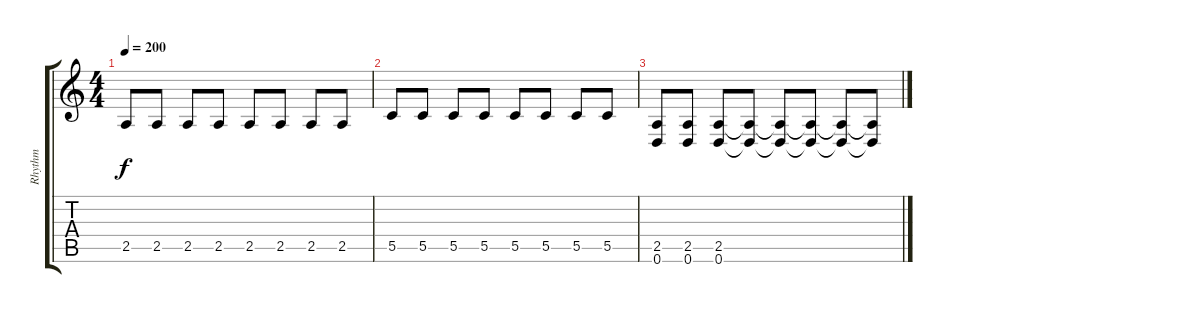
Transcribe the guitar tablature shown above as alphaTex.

\track ("Rhythm" "Rhythm") {instrument distortionguitar}
\staff {score tabs}
\tuning (D4 A3 F3 C3 G2 D2) {hide}
\ts (4 4)
\tempo 200
\clef g2
\ks c
2.5.8{dy f} 2.5.8 2.5.8 2.5.8 2.5.8 2.5.8 2.5.8 2.5.8 |
5.5.8 5.5.8 5.5.8 5.5.8 5.5.8 5.5.8 5.5.8 5.5.8 |
(2.5 0.6).8 (2.5 0.6).8 (2.5 0.6).8 (2.5{t} 0.6{t}).8 (2.5{t} 0.6{t}).8 (2.5{t} 0.6{t}).8 (2.5{t} 0.6{t}).8 (2.5{t} 0.6{t}).8
